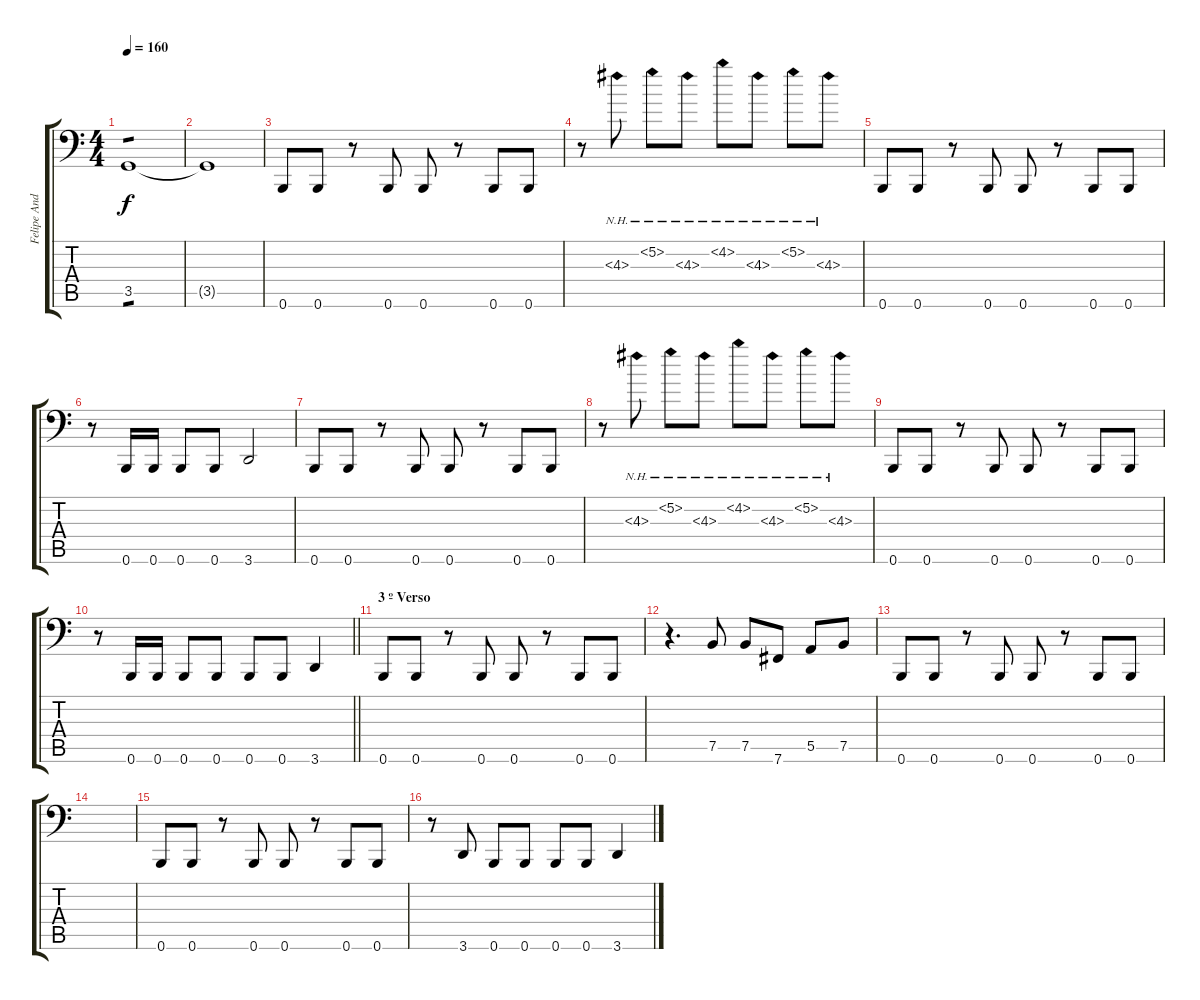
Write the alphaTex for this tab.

\track ("Felipe Andreoli" "Felipe And") {instrument electricbassfinger}
\staff {score tabs}
\tuning (C3 G2 D2 A1 E1 B0) {hide}
\ts (4 4)
\tempo 160
\clef f4
\ks c
3.5.1{tp 1 dy f} |
3.5{t}.1 |
0.6.8 0.6.8 r.8 0.6.8 0.6.8 r.8 0.6.8 0.6.8 |
r.8 4.3{nh}.8 5.2{nh}.8 4.3{nh}.8 4.2{nh}.8 4.3{nh}.8 5.2{nh}.8 4.3{nh}.8 |
0.6.8 0.6.8 r.8 0.6.8 0.6.8 r.8 0.6.8 0.6.8 |
r.8 0.6.16 0.6.16 0.6.8 0.6.8 3.6.2 |
0.6.8 0.6.8 r.8 0.6.8 0.6.8 r.8 0.6.8 0.6.8 |
r.8 4.3{nh}.8 5.2{nh}.8 4.3{nh}.8 4.2{nh}.8 4.3{nh}.8 5.2{nh}.8 4.3{nh}.8 |
0.6.8 0.6.8 r.8 0.6.8 0.6.8 r.8 0.6.8 0.6.8 |
\barLineRight lightlight
r.8 0.6.16 0.6.16 0.6.8 0.6.8 0.6.8 0.6.8 3.6.4 |
\section ("" "3 º Verso")
0.6.8 0.6.8 r.8 0.6.8 0.6.8 r.8 0.6.8 0.6.8 |
r.4{d} 7.5.8 7.5.8 7.6.8 5.5.8 7.5.8 |
0.6.8 0.6.8 r.8 0.6.8 0.6.8 r.8 0.6.8 0.6.8 |
|
0.6.8 0.6.8 r.8 0.6.8 0.6.8 r.8 0.6.8 0.6.8 |
r.8 3.6.8 0.6.8 0.6.8 0.6.8 0.6.8 3.6.4
